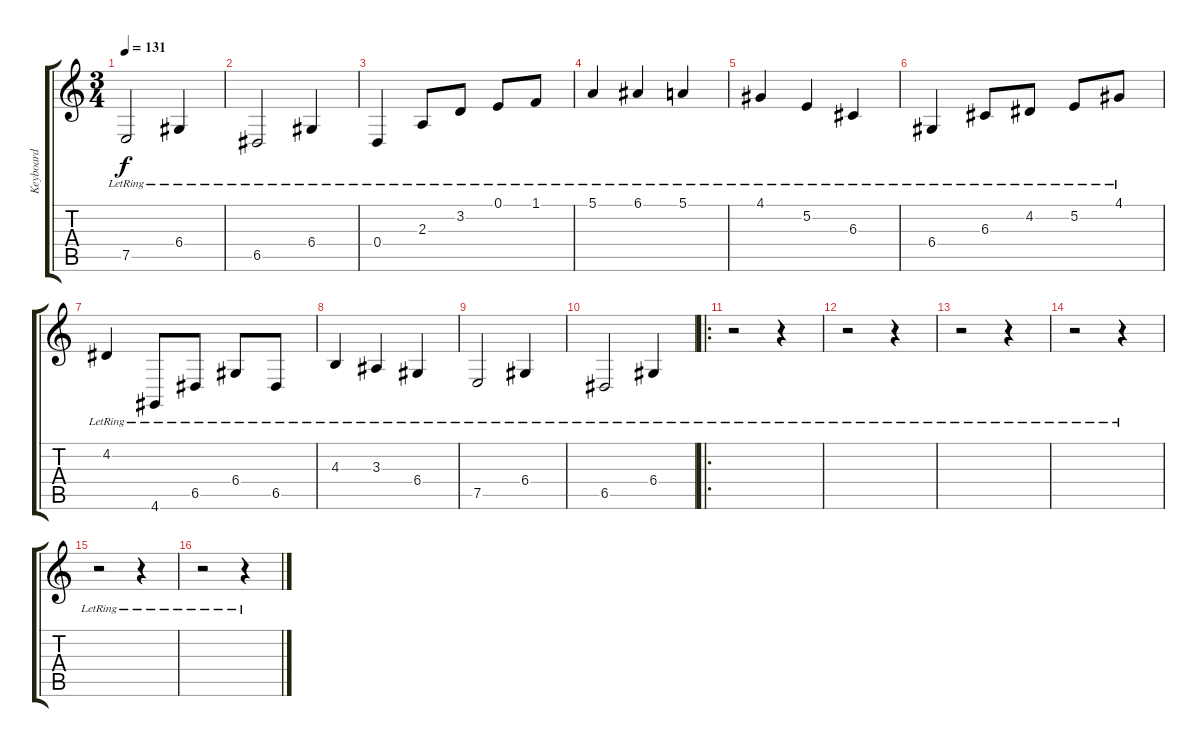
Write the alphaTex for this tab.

\track ("Keyboard" "Keyboard") {instrument acousticgrandpiano}
\staff {score tabs}
\tuning (E4 B3 G3 D3 A2 E2) {hide}
\ts (3 4)
\tempo 131
\clef g2
\ks c
7.5{lr}.2{dy f} 6.4{lr}.4 |
6.5{lr}.2 6.4{lr}.4 |
0.4{lr}.4 2.3{lr}.8 3.2{lr}.8 0.1{lr}.8 1.1{lr}.8 |
5.1{lr}.4 6.1{lr}.4 5.1{lr}.4 |
4.1{lr}.4 5.2{lr}.4 6.3{lr}.4 |
6.4{lr}.4 6.3{lr}.8 4.2{lr}.8 5.2{lr}.8 4.1{lr}.8 |
4.2{lr}.4 4.6{lr}.8 6.5{lr}.8 6.4{lr}.8 6.5{lr}.8 |
4.3{lr}.4 3.3{lr}.4 6.4{lr}.4 |
7.5{lr}.2 6.4{lr}.4 |
6.5{lr}.2 6.4{lr}.4 |
\ro
r.2 r.4 |
r.2 r.4 |
r.2 r.4 |
r.2 r.4 |
r.2 r.4 |
r.2 r.4
